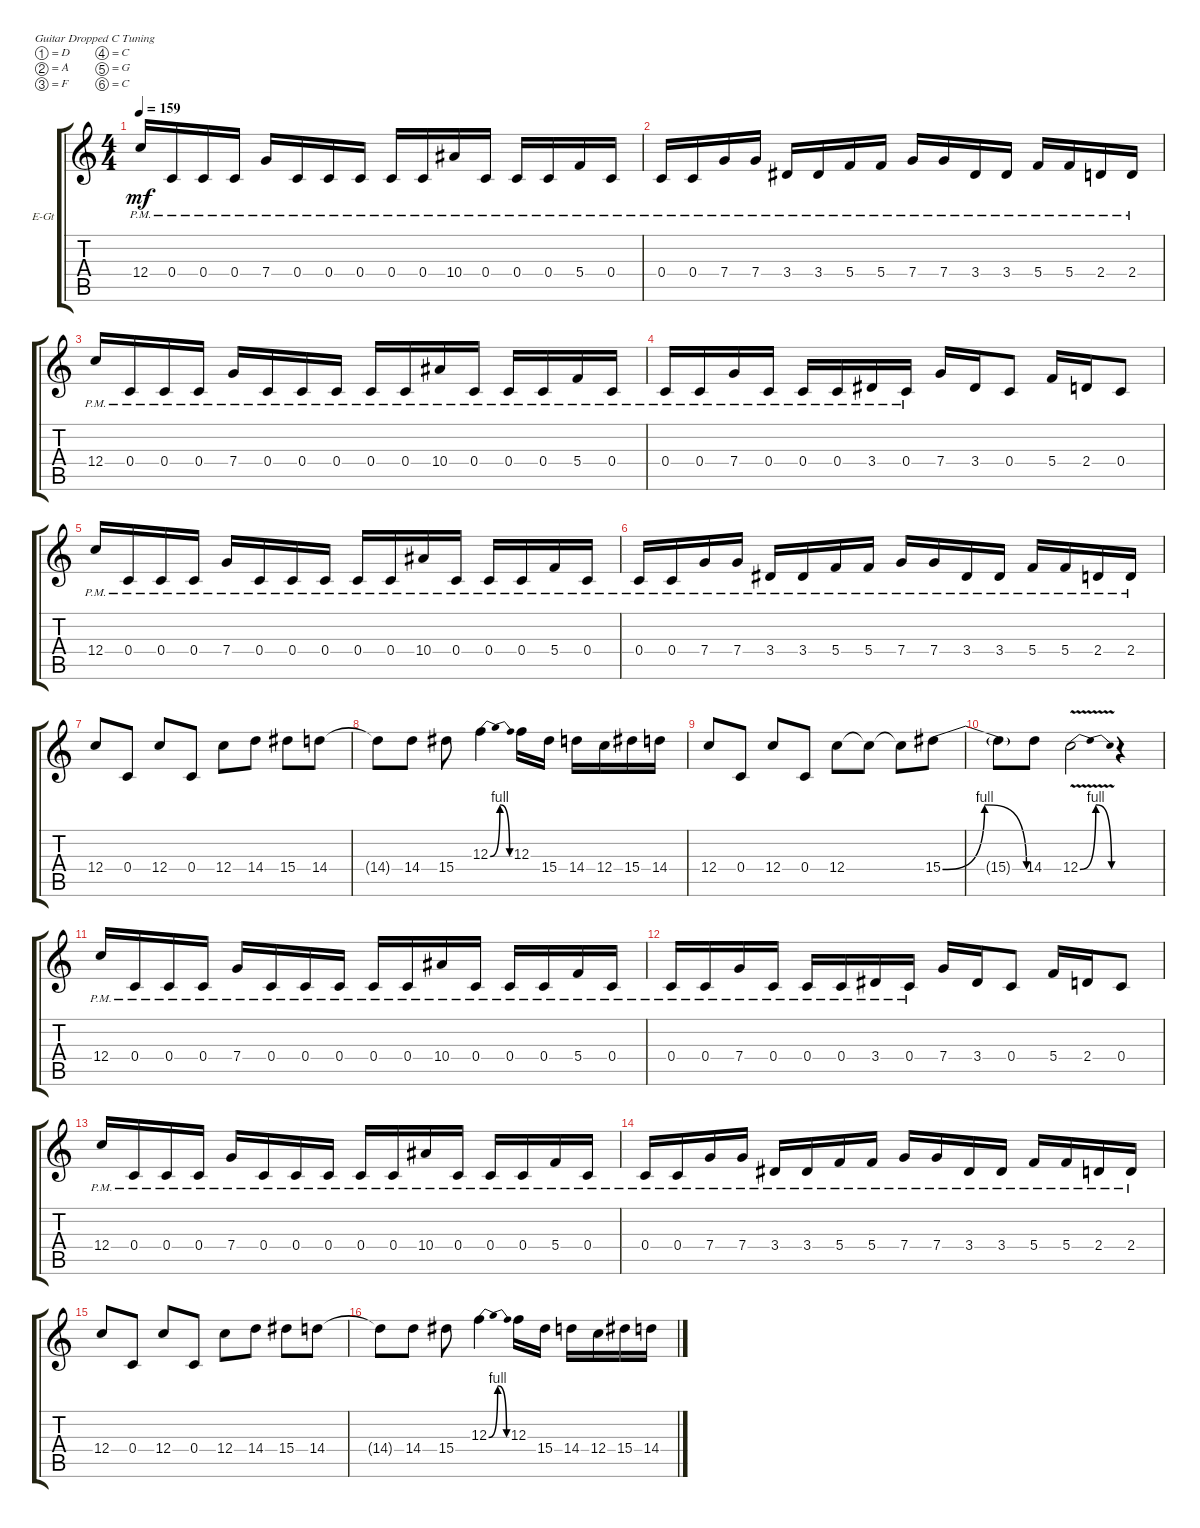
\defaultSystemsLayout 4
\bracketExtendMode groupsimilarinstruments
\firstSystemTrackNameOrientation horizontal
\otherSystemsTrackNameOrientation horizontal
\track ("Electric Guitar" "E-Gt") {instrument distortionguitar}
\staff {score tabs}
\tuning (D4 A3 F3 C3 G2 C2)
\ts (4 4)
\tempo 159
\clef g2
\ks c
12.4{pm}.16{dy mf} 0.4{pm}.16 0.4{pm}.16 0.4{pm}.16 7.4{pm}.16 0.4{pm}.16 0.4{pm}.16 0.4{pm}.16 0.4{pm}.16 0.4{pm}.16 10.4{pm}.16 0.4{pm}.16 0.4{pm}.16 0.4{pm}.16 5.4{pm}.16 0.4{pm}.16 |
0.4{pm}.16 0.4{pm}.16 7.4{pm}.16 7.4{pm}.16 3.4{pm}.16 3.4{pm}.16 5.4{pm}.16 5.4{pm}.16 7.4{pm}.16 7.4{pm}.16 3.4{pm}.16 3.4{pm}.16 5.4{pm}.16 5.4{pm}.16 2.4{pm}.16 2.4{pm}.16 |
12.4{pm}.16 0.4{pm}.16 0.4{pm}.16 0.4{pm}.16 7.4{pm}.16 0.4{pm}.16 0.4{pm}.16 0.4{pm}.16 0.4{pm}.16 0.4{pm}.16 10.4{pm}.16 0.4{pm}.16 0.4{pm}.16 0.4{pm}.16 5.4{pm}.16 0.4{pm}.16 |
0.4{pm}.16 0.4{pm}.16 7.4{pm}.16 0.4{pm}.16 0.4{pm}.16 0.4{pm}.16 3.4{pm}.16 0.4{pm}.16 7.4.16 3.4.16 0.4.8 5.4.16 2.4.16 0.4.8 |
12.4{pm}.16 0.4{pm}.16 0.4{pm}.16 0.4{pm}.16 7.4{pm}.16 0.4{pm}.16 0.4{pm}.16 0.4{pm}.16 0.4{pm}.16 0.4{pm}.16 10.4{pm}.16 0.4{pm}.16 0.4{pm}.16 0.4{pm}.16 5.4{pm}.16 0.4{pm}.16 |
0.4{pm}.16 0.4{pm}.16 7.4{pm}.16 7.4{pm}.16 3.4{pm}.16 3.4{pm}.16 5.4{pm}.16 5.4{pm}.16 7.4{pm}.16 7.4{pm}.16 3.4{pm}.16 3.4{pm}.16 5.4{pm}.16 5.4{pm}.16 2.4{pm}.16 2.4{pm}.16 |
12.4.8 0.4.8 12.4.8 0.4.8 12.4.8 14.4.8 15.4.8 14.4.8 |
14.4{t}.8 14.4.8 15.4.8 12.3{be (bendrelease 0 0 0.6 4 6.6 4 30 0)}.4 12.3.16 15.4.16 14.4.16 12.4.16 15.4.16 14.4.16 |
12.4.8 0.4.8 12.4.8 0.4.8 12.4.8 12.4{t}.8 12.4{t}.8 15.4{be (bendrelease 0 0 0.6 4 12.6 4 30 0)}.8 |
15.4{t}.8 14.4.8 12.4{be (bendrelease 0 0 0.6 4 3.5999999999999996 4 12.6 0) v}.2 r.4 |
12.4{pm}.16 0.4{pm}.16 0.4{pm}.16 0.4{pm}.16 7.4{pm}.16 0.4{pm}.16 0.4{pm}.16 0.4{pm}.16 0.4{pm}.16 0.4{pm}.16 10.4{pm}.16 0.4{pm}.16 0.4{pm}.16 0.4{pm}.16 5.4{pm}.16 0.4{pm}.16 |
0.4{pm}.16 0.4{pm}.16 7.4{pm}.16 0.4{pm}.16 0.4{pm}.16 0.4{pm}.16 3.4{pm}.16 0.4{pm}.16 7.4.16 3.4.16 0.4.8 5.4.16 2.4.16 0.4.8 |
12.4{pm}.16 0.4{pm}.16 0.4{pm}.16 0.4{pm}.16 7.4{pm}.16 0.4{pm}.16 0.4{pm}.16 0.4{pm}.16 0.4{pm}.16 0.4{pm}.16 10.4{pm}.16 0.4{pm}.16 0.4{pm}.16 0.4{pm}.16 5.4{pm}.16 0.4{pm}.16 |
0.4{pm}.16 0.4{pm}.16 7.4{pm}.16 7.4{pm}.16 3.4{pm}.16 3.4{pm}.16 5.4{pm}.16 5.4{pm}.16 7.4{pm}.16 7.4{pm}.16 3.4{pm}.16 3.4{pm}.16 5.4{pm}.16 5.4{pm}.16 2.4{pm}.16 2.4{pm}.16 |
12.4.8 0.4.8 12.4.8 0.4.8 12.4.8 14.4.8 15.4.8 14.4.8 |
14.4{t}.8 14.4.8 15.4.8 12.3{be (bendrelease 0 0 0.6 4 6.6 4 30 0)}.4 12.3.16 15.4.16 14.4.16 12.4.16 15.4.16 14.4.16
